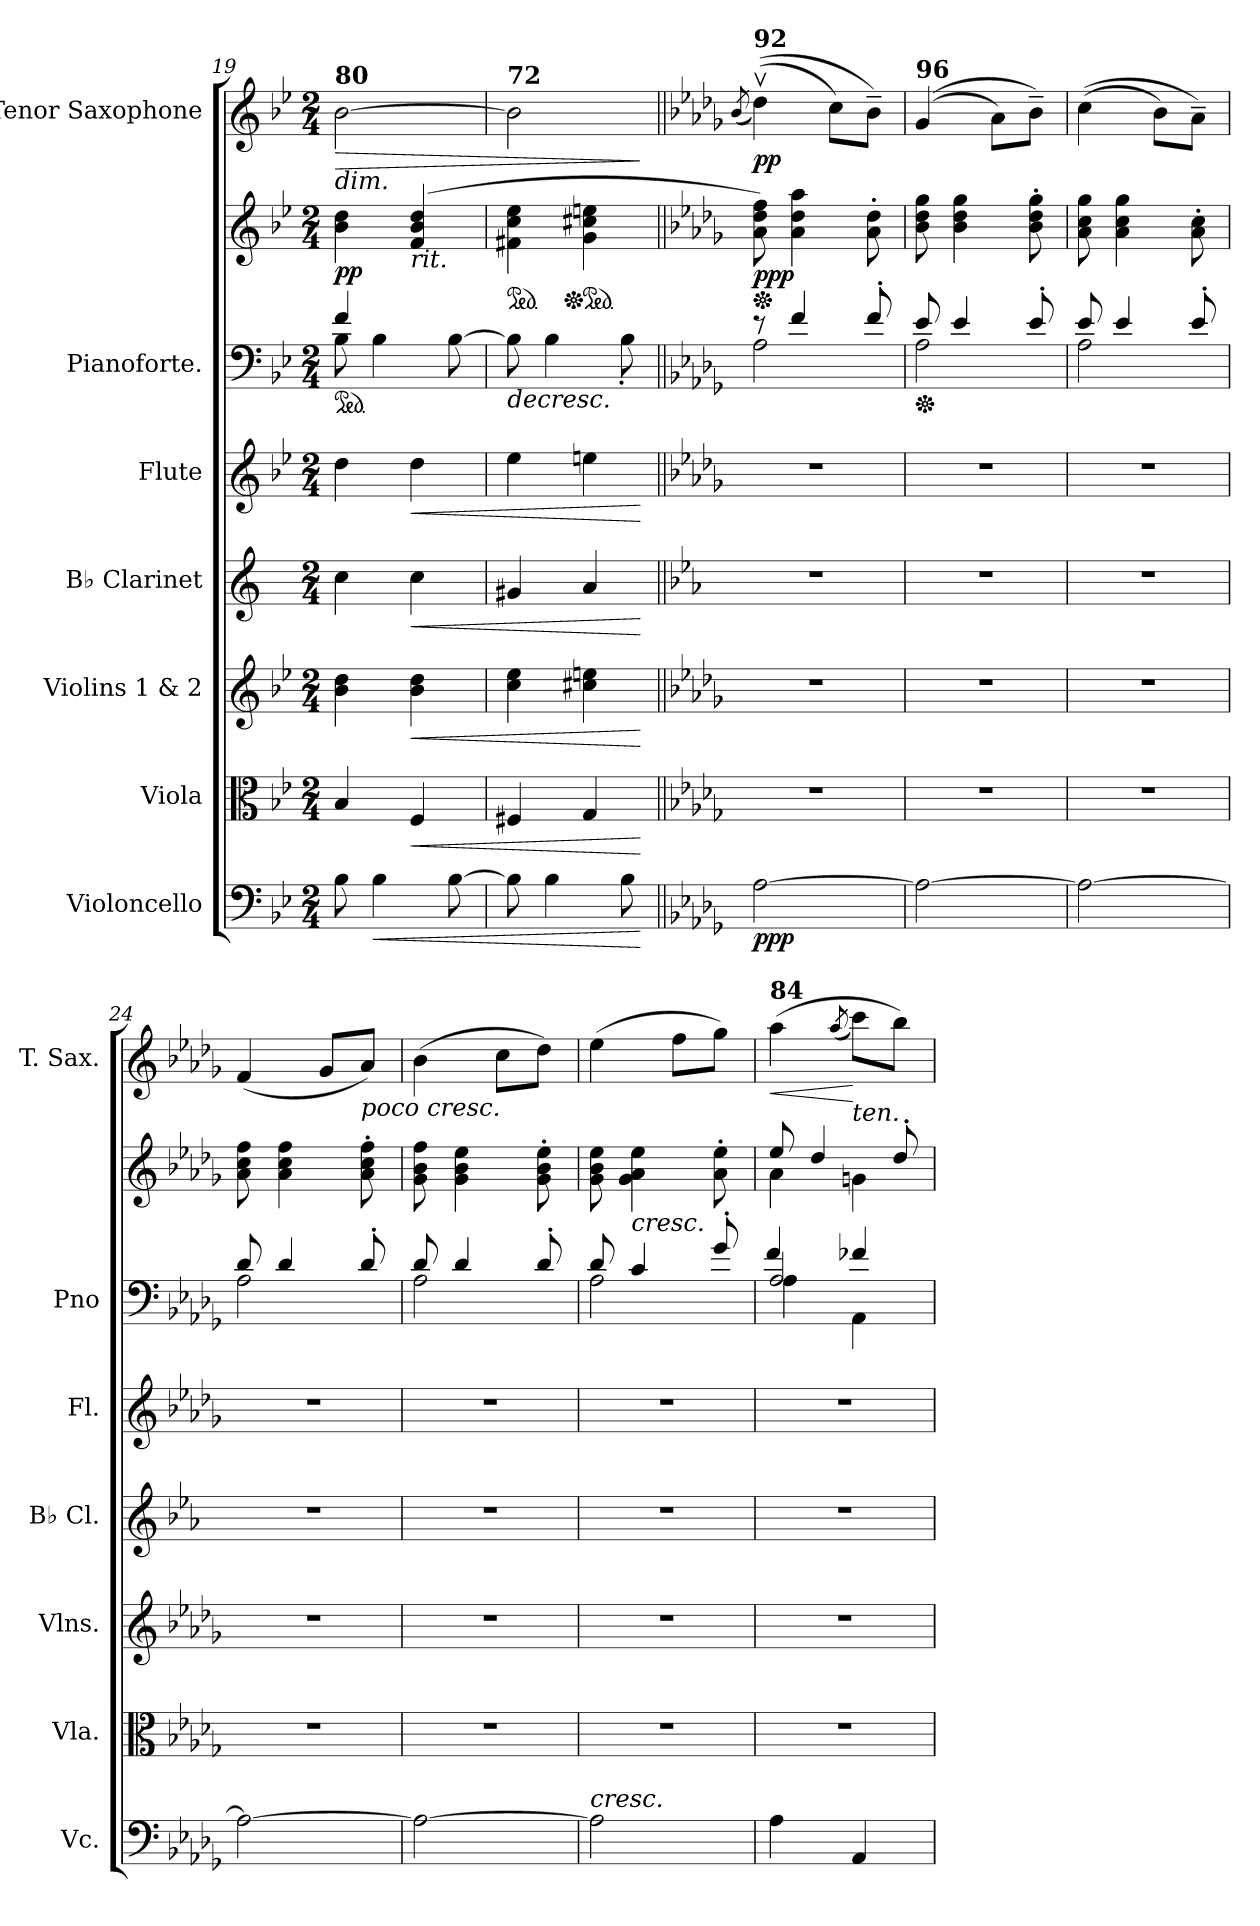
**kern	**dynam	**kern	**dynam	**kern	**dynam	**kern	**dynam	**kern	**dynam	**kern	**kern	**dynam	**kern	**dynam
*part7	*part7	*part6	*part6	*part5	*part5	*part4	*part4	*part3	*part3	*part2	*part2	*part2	*part1	*part1
*staff8	*staff8	*staff7	*staff7	*staff6	*staff6	*staff5	*staff5	*staff4	*staff4	*staff3	*staff2	*staff2/3	*staff1	*staff1
*I"Violoncello	*	*I"Viola	*	*I"Violins 1 &amp; 2	*	*I"B♭ Clarinet	*	*I"Flute	*	*I"Pianoforte.	*	*	*I"Tenor Saxophone	*
*I'Vc.	*	*I'Vla.	*	*I'Vlns.	*	*I'B♭ Cl.	*	*I'Fl.	*	*I'Pno	*	*	*I'T. Sax.	*
!!LO:PB:g=z
*clefF4	*	*clefC3	*	*clefG2	*	*clefG2	*	*clefG2	*	*clefF4	*clefG2	*	*clefG2	*
*	*	*	*	*	*	*ITrd1c2	*	*	*	*	*	*	*ITrd8c14	*
*k[b-e-]	*	*k[b-e-]	*	*k[b-e-]	*	*k[b-e-]	*	*k[b-e-]	*	*k[b-e-]	*k[b-e-]	*	*k[b-e-]	*
*M2/4	*	*M2/4	*	*M2/4	*	*M2/4	*	*M2/4	*	*M2/4	*M2/4	*	*M2/4	*
*	*	*	*	*	*	*	*	*	*	*ped	*	*	*	*
=19	=19	=19	=19	=19	=19	=19	=19	=19	=19	=19	=19	=19	=19	=19
*	*	*	*	*	*	*	*	*	*	*^	*	*	*	*
!	!	!	!	!	!	!	!	!	!	!	!	!	!	!LO:TX:b:i:t=dim.	!
!	!	!	!	!	!	!	!	!	!	!	!	!	!	!LO:TX:a:B:t=80	!
!	!	!	!	!	!	!	!	!	!	!	!	!	!LO:DY:b	!	!LO:HP:b
8B-\	.	4B-/	.	4b-\ 4dd\	.	4b-\	.	4dd\	.	4f/	8B-\	4b-\ 4dd\	pp	[2B-\	>
!	!LO:HP:b	!	!	!	!	!	!	!	!	!	!	!	!	!	!
4B-\	<	.	.	.	.	.	.	.	.	.	4B-\	.	.	.	.
!	!	!	!	!	!	!	!	!	!	!	!	!LO:TX:b:i:t=rit.	!	!	!
!	!	!	!LO:HP:b	!	!LO:HP:b	!	!LO:HP:b	!	!LO:HP:b	!	!	!	!	!	!
.	.	4F/	<	4b-\ 4dd\	<	4b-\	<	4dd\	<	4ryy	.	(4f/ 4b-/ 4dd/	.	.	.
[8B-\	.	.	.	.	.	.	.	.	.	.	[8B-\	.	.	.	.
=20	=20	=20	=20	=20	=20	=20	=20	=20	=20	=20	=20	=20	=20	=20	=20
!	!	!	!	!	!	!	!	!	!	!	!	!	!LO:HP:b=2	!	!
*	*	*	*	*	*	*	*	*	*	*	*	*ped	*	*	*
!	!	!	!	!	!	!	!	!	!	!	!	!	!	!LO:TX:a:B:t=72	!
8B-\]	.	4F#X/	.	4cc\ 4ee-\	.	4f#X/	.	4ee-\	.	2ryy	8B-\]	4f#X\ 4cc\ 4ee-\	>	2B-\]	.
4B-\	.	.	.	.	.	.	.	.	.	.	4B-\	.	.	.	.
*	*	*	*	*	*	*	*	*	*	*	*	*Xped	*	*	*
*	*	*	*	*	*	*	*	*	*	*	*	*ped	*	*	*
.	.	4G/	.	4cc#X\ 4een\	.	4g/	.	4een\	.	.	.	4g\ 4cc#X\ 4een\	.	.	.
8B-\	.	.	.	.	.	.	.	.	.	.	8B-'\	.	.	.	.
*	*	*	*	*	*	*	*	*	*	*v	*v	*	*	*	*
.	[	.	[	.	[	.	[	.	[	.	.	.	.	]
=21||	=21||	=21||	=21||	=21||	=21||	=21||	=21||	=21||	=21||	=21||	=21||	=21||	=21||	=21||
*k[b-e-a-d-g-]	*	*k[b-e-a-d-g-]	*	*k[b-e-a-d-g-]	*	*k[b-e-a-d-g-]	*	*k[b-e-a-d-g-]	*	*k[b-e-a-d-g-]	*k[b-e-a-d-g-]	*	*k[b-e-a-d-g-]	*
.	.	.	.	.	.	.	.	.	.	.	.	.	(8qB-/	.
*	*	*	*	*	*	*	*	*	*	*^	*	*	*	*
*	*	*	*	*	*	*	*	*	*	*	*	*Xped	*	*	*
!	!	!	!	!	!	!	!	!	!	!	!	!	!	!LO:TX:a:B:t=92	!
!	!LO:DY:b	!	!	!	!	!	!	!	!	!	!	!	!LO:DY:b	!	!LO:DY:b
[2A-\	ppp	2r	.	2r	.	2r	.	2r	.	8r	2A-\	8a-\ 8dd-\ 8ff\)	ppp	((4d-v\)	pp
.	.	.	.	.	.	.	.	.	.	4f/	.	4a-\ 4dd-\ 4aa-\	.	.	.
.	.	.	.	.	.	.	.	.	.	.	.	.	.	8c\L)	.
.	.	.	.	.	.	.	.	.	.	8f'/	.	8a-\' 8dd-\'	.	8B-~\J)	.
=22	=22	=22	=22	=22	=22	=22	=22	=22	=22	=22	=22	=22	=22	=22	=22
*	*	*	*	*	*	*	*	*	*	*Xped	*	*	*	*	*
!	!	!	!	!	!	!	!	!	!	!	!	!	!	!LO:TX:a:B:t=96	!
2A-\_	.	2r	.	2r	.	2r	.	2r	.	8e-/	2A-\	8b-\ 8dd-\ 8gg-\	.	((4G-/	.
.	.	.	.	.	.	.	.	.	.	4e-/	.	4b-\ 4dd-\ 4gg-\	.	.	.
.	.	.	.	.	.	.	.	.	.	.	.	.	.	8A-\L)	.
.	.	.	.	.	.	.	.	.	.	8e-'/	.	8b-\' 8dd-\' 8gg-\'	.	8B-~\J)	.
=23	=23	=23	=23	=23	=23	=23	=23	=23	=23	=23	=23	=23	=23	=23	=23
2A-\_	.	2r	.	2r	.	2r	.	2r	.	8e-/	2A-\	8a-\ 8cc\ 8gg-\	.	((4c\	.
.	.	.	.	.	.	.	.	.	.	4e-/	.	4a-\ 4cc\ 4gg-\	.	.	.
.	.	.	.	.	.	.	.	.	.	.	.	.	.	8B-\L)	.
.	.	.	.	.	.	.	.	.	.	8e-'/	.	8a-\' 8cc\'	.	8A-~\J)	.
=24	=24	=24	=24	=24	=24	=24	=24	=24	=24	=24	=24	=24	=24	=24	=24
2A-\_	.	2r	.	2r	.	2r	.	2r	.	8d-/	2A-\	8a-\ 8cc\ 8ff\	.	(4F/	.
.	.	.	.	.	.	.	.	.	.	4d-/	.	4a-\ 4cc\ 4ff\	.	.	.
.	.	.	.	.	.	.	.	.	.	.	.	.	.	8G-/L	.
!	!	!	!	!	!	!	!	!	!	!	!	!	!	!LO:TX:b:i:t=poco cresc.	!
.	.	.	.	.	.	.	.	.	.	8d-'/	.	8a-\' 8cc\' 8ff\'	.	8A-/J)	.
=25	=25	=25	=25	=25	=25	=25	=25	=25	=25	=25	=25	=25	=25	=25	=25
2A-\_	.	2r	.	2r	.	2r	.	2r	.	8d-/	2A-\	8g-\ 8b-\ 8ff\	.	(4B-\	.
.	.	.	.	.	.	.	.	.	.	4d-/	.	4g-\ 4b-\ 4ee-\	.	.	.
.	.	.	.	.	.	.	.	.	.	.	.	.	.	8c\L	.
.	.	.	.	.	.	.	.	.	.	8d-'/	.	8g-\' 8b-\' 8ee-\'	.	8d-\J)	.
=26	=26	=26	=26	=26	=26	=26	=26	=26	=26	=26	=26	=26	=26	=26	=26
!LO:TX:a:i:t=cresc.	!	!	!	!	!	!	!	!	!	!	!	!	!	!	!
2A-\]	.	2r	.	2r	.	2r	.	2r	.	8d-/	2A-\	8g-\ 8b-\ 8ee-\	.	(4e-\	.
!	!	!	!	!	!	!	!	!	!	!	!	!LO:TX:b:i:t=cresc.	!	!	!
.	.	.	.	.	.	.	.	.	.	4c/	.	4g-\ 4a-\ 4ee-\	.	.	.
.	.	.	.	.	.	.	.	.	.	.	.	.	.	8f\L	.
.	.	.	.	.	.	.	.	.	.	8g-'/	.	8a-\' 8ee-\'	.	8g-\J)	.
!!LO:PB:g=z
=27	=27	=27	=27	=27	=27	=27	=27	=27	=27	=27	=27	=27	=27	=27	=27
*	*	*	*	*	*	*	*	*	*	*	*^	*^	*	*	*
!	!	!	!	!	!	!	!	!	!	!	!	!	!	!	!	!LO:TX:a:B:t=84	!
!	!	!	!	!	!	!	!	!	!	!	!	!	!	!	!	!	!LO:HP:b
4A-\	.	2r	.	2r	.	2r	.	2r	.	2A-/	4f/	4A-\	8ee-/	4a-\	.	(4a-\	<
.	.	.	.	.	.	.	.	.	.	.	.	.	4dd-/	.	.	.	.
.	.	.	.	.	.	.	.	.	.	.	.	.	.	.	.	(8qa-/	.
!	!	!	!	!	!	!	!	!	!	!	!	!	!	!	!	!LO:TX:b:i:t=ten.	!
4AA-/	.	.	.	.	.	.	.	.	.	.	4f-X/	4AA-\	.	4gn\	.	8cc\L)	[
.	.	.	.	.	.	.	.	.	.	.	.	.	8dd-'/	.	.	8b-\J)	.
*	*	*	*	*	*	*	*	*	*	*v	*v	*v	*	*	*	*	*
*	*	*	*	*	*	*	*	*	*	*	*v	*v	*	*	*
.	.	.	.	.	.	.	.	.	.	.	.	]	.	.
=	=	=	=	=	=	=	=	=	=	=	=	=	=	=
*-	*-	*-	*-	*-	*-	*-	*-	*-	*-	*-	*-	*-	*-	*-
